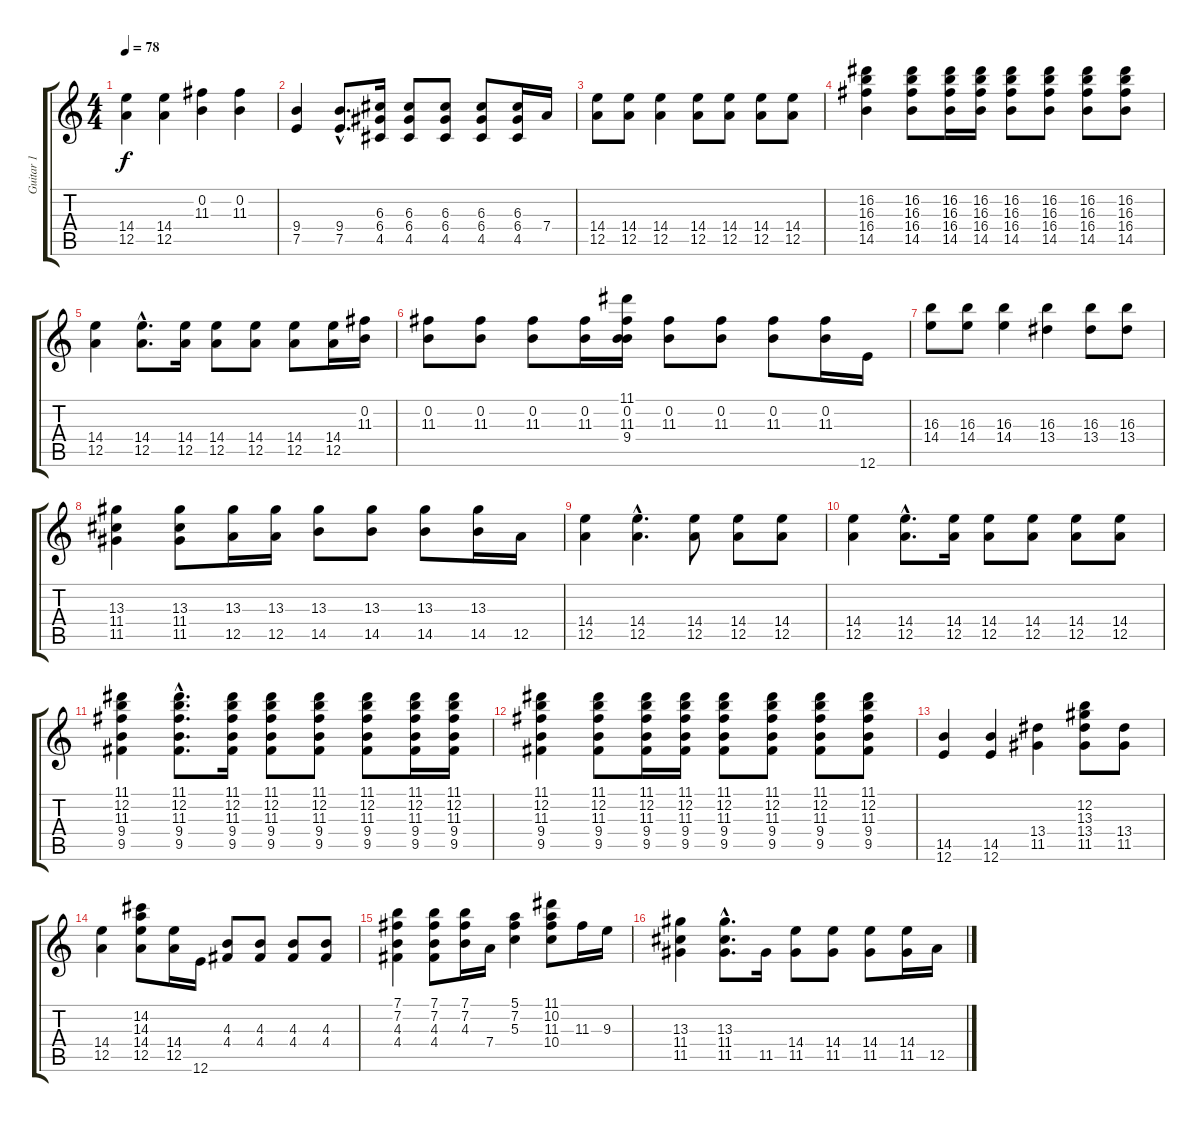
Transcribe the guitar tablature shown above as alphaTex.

\track ("Guitar 1" "Guitar 1") {instrument overdrivenguitar}
\staff {score tabs}
\tuning (E4 B3 G3 D3 A2 E2) {hide}
\ts (4 4)
\tempo 78
\clef g2
\ks c
(14.4 12.5).4{dy f} (14.4 12.5).4 (0.2 11.3).4 (0.2 11.3).4 |
(9.4 7.5).4 (9.4{hac} 7.5{hac}).8{d} (6.3 6.4 4.5).16 (6.3 6.4 4.5).8 (6.3 6.4 4.5).8 (6.3 6.4 4.5).8 (6.3 6.4 4.5).16 7.4.16 |
(14.4 12.5).8 (14.4 12.5).8 (14.4 12.5).4 (14.4 12.5).8 (14.4 12.5).8 (14.4 12.5).8 (14.4 12.5).8 |
(16.2 16.3 16.4 14.5).4 (16.2 16.3 16.4 14.5).8 (16.2 16.3 16.4 14.5).16 (16.2 16.3 16.4 14.5).16 (16.2 16.3 16.4 14.5).8 (16.2 16.3 16.4 14.5).8 (16.2 16.3 16.4 14.5).8 (16.2 16.3 16.4 14.5).8 |
(14.4 12.5).4 (14.4{hac} 12.5{hac}).8{d} (14.4 12.5).16 (14.4 12.5).8 (14.4 12.5).8 (14.4 12.5).8 (14.4 12.5).16 (0.2 11.3).16 |
(0.2 11.3).8 (0.2 11.3).8 (0.2 11.3).8 (0.2 11.3).16 (11.1 0.2 11.3 9.4).16 (0.2 11.3).8 (0.2 11.3).8 (0.2 11.3).8 (0.2 11.3).16 12.6.16 |
(16.3 14.4).8 (16.3 14.4).8 (16.3 14.4).4 (16.3 13.4).4 (16.3 13.4).8 (16.3 13.4).8 |
(13.3 11.4 11.5).4 (13.3 11.4 11.5).8 (13.3 12.5).16 (13.3 12.5).16 (13.3 14.5).8 (13.3 14.5).8 (13.3 14.5).8 (13.3 14.5).16 12.5.16 |
(14.4 12.5).4 (14.4{hac} 12.5{hac}).4{d} (14.4 12.5).8 (14.4 12.5).8 (14.4 12.5).8 |
(14.4 12.5).4 (14.4{hac} 12.5{hac}).8{d} (14.4 12.5).16 (14.4 12.5).8 (14.4 12.5).8 (14.4 12.5).8 (14.4 12.5).8 |
(11.1 12.2 11.3 9.4 9.5).4 (11.1{hac} 12.2{hac} 11.3{hac} 9.4{hac} 9.5{hac}).8{d} (11.1 12.2 11.3 9.4 9.5).16 (11.1 12.2 11.3 9.4 9.5).8 (11.1 12.2 11.3 9.4 9.5).8 (11.1 12.2 11.3 9.4 9.5).8 (11.1 12.2 11.3 9.4 9.5).16 (11.1 12.2 11.3 9.4 9.5).16 |
(11.1 12.2 11.3 9.4 9.5).4 (11.1 12.2 11.3 9.4 9.5).8 (11.1 12.2 11.3 9.4 9.5).16 (11.1 12.2 11.3 9.4 9.5).16 (11.1 12.2 11.3 9.4 9.5).8 (11.1 12.2 11.3 9.4 9.5).8 (11.1 12.2 11.3 9.4 9.5).8 (11.1 12.2 11.3 9.4 9.5).8 |
(14.5 12.6).4 (14.5 12.6).4 (13.4 11.5).4 (12.2 13.3 13.4 11.5).8 (13.4 11.5).8 |
(14.4 12.5).4 (14.2 14.3 14.4 12.5).8 (14.4 12.5).16 12.6.16 (4.3 4.4).8 (4.3 4.4).8 (4.3 4.4).8 (4.3 4.4).8 |
(7.1 7.2 4.3 4.4).4 (7.1 7.2 4.3 4.4).8 (7.1 7.2 4.3).16 7.4.16 (5.1 7.2 5.3).4 (11.1 10.2 11.3 10.4).8 11.3.16 9.3.16 |
(13.3 11.4 11.5).4 (13.3{hac} 11.4{hac} 11.5{hac}).8{d} 11.5.16 (14.4 11.5).8 (14.4 11.5).8 (14.4 11.5).8 (14.4 11.5).16 12.5.16
